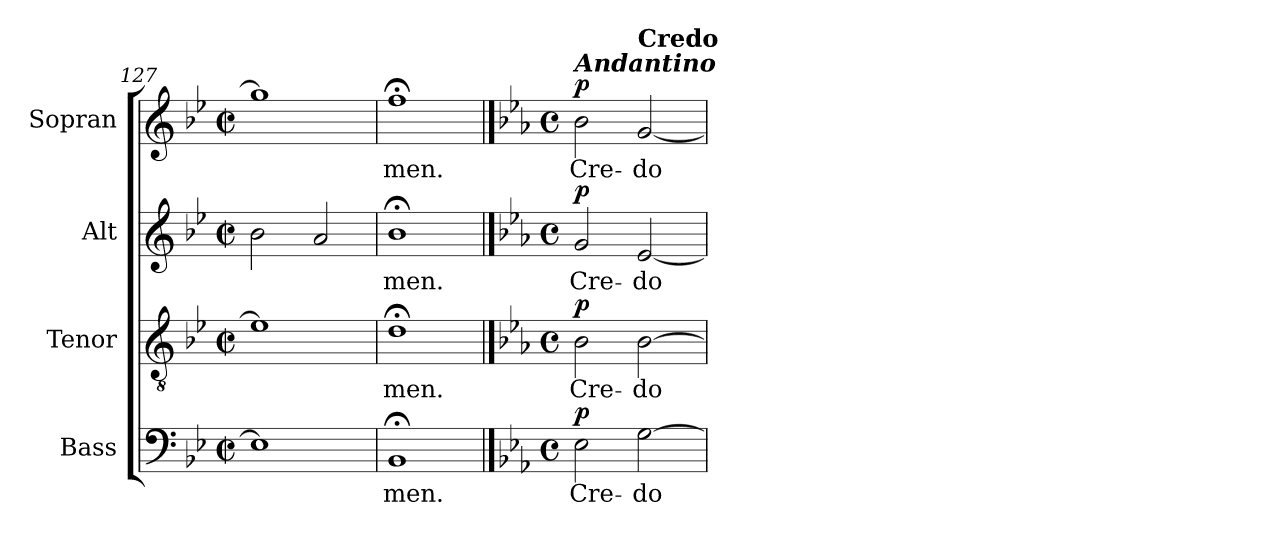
**kern	**text	**dynam	**kern	**text	**dynam	**kern	**text	**dynam	**kern	**text	**dynam
*part4	*part4	*part4	*part3	*part3	*part3	*part2	*part2	*part2	*part1	*part1	*part1
*staff4	*staff4	*staff4	*staff3	*staff3	*staff3	*staff2	*staff2	*staff2	*staff1	*staff1	*staff1
*I"Bass	*	*	*I"Tenor	*	*	*I"Alt	*	*	*I"Sopran	*	*
*I'B.	*	*	*I'T.	*	*	*I'A.	*	*	*I'S.	*	*
*clefF4	*	*	*clefGv2	*	*	*clefG2	*	*	*clefG2	*	*
*k[b-e-]	*	*	*k[b-e-]	*	*	*k[b-e-]	*	*	*k[b-e-]	*	*
*B-:	*	*	*B-:	*	*	*B-:	*	*	*B-:	*	*
*M2/2	*	*	*M2/2	*	*	*M2/2	*	*	*M2/2	*	*
*met(c|)	*	*	*met(c|)	*	*	*met(c|)	*	*	*met(c|)	*	*
=127	=127	=127	=127	=127	=127	=127	=127	=127	=127	=127	=127
1E-]	.	.	1e-]	.	.	2b-\	.	.	1gg]	.	.
.	.	.	.	.	.	2a/	.	.	.	.	.
=128	=128	=128	=128	=128	=128	=128	=128	=128	=128	=128	=128
!	!LO:LY:b	!	!	!LO:LY:b	!	!	!LO:LY:b	!	!	!LO:LY:b	!
1BB-;<	-men.	.	1d;<	-men.	.	1b-;<	-men.	.	1ff;<	-men.	.
!!LO:LB:g=z
==129	==129	==129	==129	==129	==129	==129	==129	==129	==129	==129	==129
*k[b-e-a-]	*	*	*k[b-e-a-]	*	*	*k[b-e-a-]	*	*	*k[b-e-a-]	*	*
*E-:	*	*	*E-:	*	*	*E-:	*	*	*E-:	*	*
*M4/4	*	*	*M4/4	*	*	*M4/4	*	*	*M4/4	*	*
*met(c)	*	*	*met(c)	*	*	*met(c)	*	*	*met(c)	*	*
!	!	!	!	!	!	!	!	!	!LO:TX:a:Bi:t=Andantino	!	!
!	!LO:LY:b	!LO:DY:a	!	!LO:LY:b	!LO:DY:a	!	!LO:LY:b	!LO:DY:a	!	!LO:LY:b	!LO:DY:a
2E-\	Cre-	p	2B-\	Cre-	p	2g/	Cre-	p	2b-\	Cre-	p
!	!	!	!	!	!	!	!	!	!LO:TX:a:B:t=Credo	!	!
!	!LO:LY:b	!	!	!LO:LY:b	!	!	!LO:LY:b	!	!	!LO:LY:b	!
[2G\	-do	.	[2B-\	-do	.	[2e-/	-do	.	[2g/	-do	.
=	=	=	=	=	=	=	=	=	=	=	=
*-	*-	*-	*-	*-	*-	*-	*-	*-	*-	*-	*-
